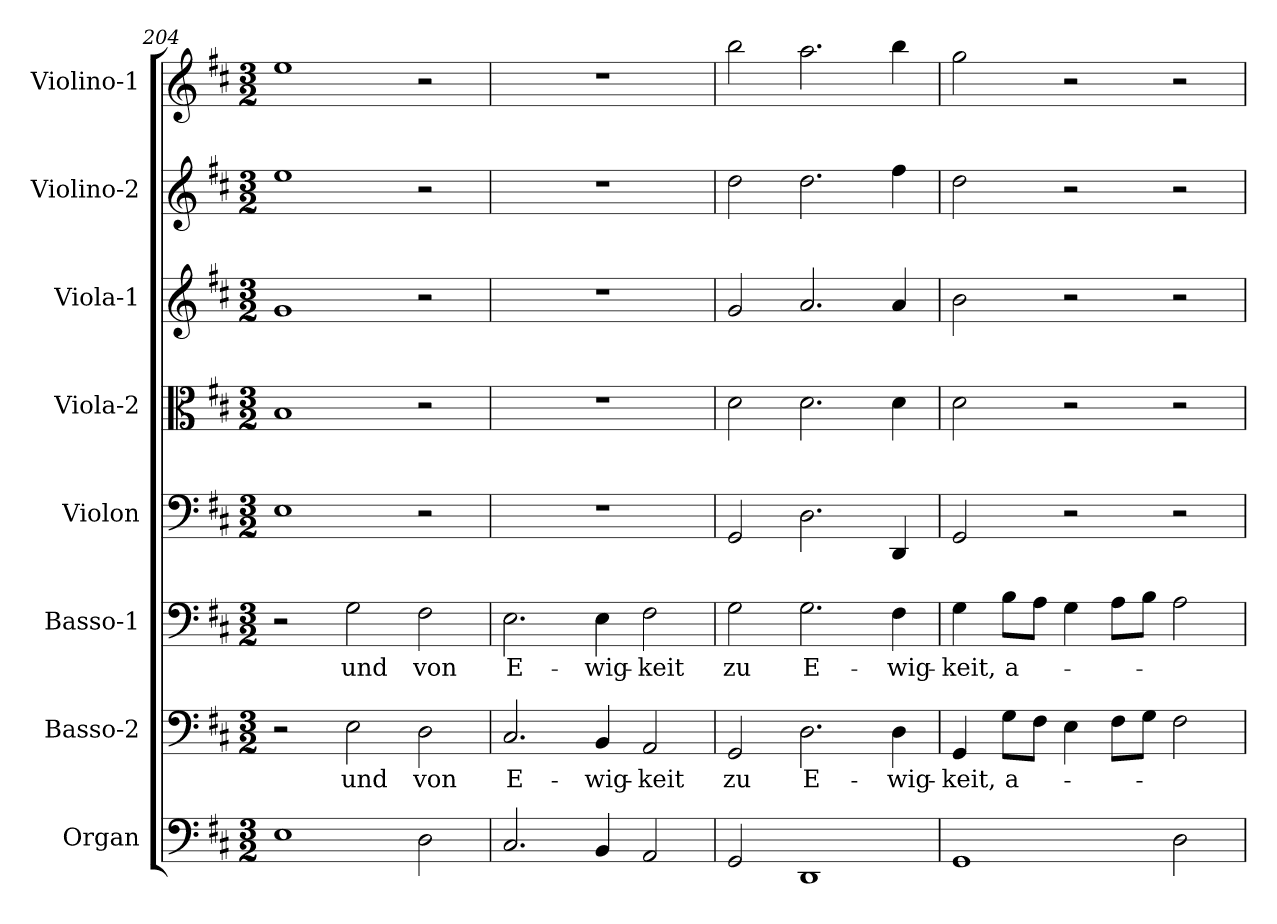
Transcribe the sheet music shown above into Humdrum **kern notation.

**kern	**kern	**text	**kern	**text	**kern	**kern	**kern	**kern	**kern
*part8	*part7	*part7	*part6	*part6	*part5	*part4	*part3	*part2	*part1
*staff8	*staff7	*staff7	*staff6	*staff6	*staff5	*staff4	*staff3	*staff2	*staff1
*I"Organ	*I"Basso-2	*	*I"Basso-1	*	*I"Violon	*I"Viola-2	*I"Viola-1	*I"Violino-2	*I"Violino-1
*I'Org	*I'B2	*	*I'B1	*	*I'Vn	*I'Va-2	*I'Va-1	*I'Vi-2	*I'Vi-1
*clefF4	*clefF4	*	*clefF4	*	*clefF4	*clefC3	*clefG2	*clefG2	*clefG2
*k[f#c#]	*k[f#c#]	*	*k[f#c#]	*	*k[f#c#]	*k[f#c#]	*k[f#c#]	*k[f#c#]	*k[f#c#]
*D:	*D:	*	*D:	*	*D:	*D:	*D:	*D:	*D:
*M3/2	*M3/2	*	*M3/2	*	*M3/2	*M3/2	*M3/2	*M3/2	*M3/2
=204	=204	=204	=204	=204	=204	=204	=204	=204	=204
1E	2r	.	2r	.	1E	1B	1g	1ee	1ee
!	!	!LO:LY:b	!	!LO:LY:b	!	!	!	!	!
.	2E\	und	2G\	und	.	.	.	.	.
!	!	!LO:LY:b	!	!LO:LY:b	!	!	!	!	!
2D\	2D\	von	2F#\	von	2r	2r	2r	2r	2r
=205	=205	=205	=205	=205	=205	=205	=205	=205	=205
!	!	!LO:LY:b	!	!LO:LY:b	!	!	!	!	!
2.C#/	2.C#/	E-	2.E\	E-	1.r	1.r	1.r	1.r	1.r
!	!	!LO:LY:b	!	!LO:LY:b	!	!	!	!	!
4BB/	4BB/	-wig-	4E\	-wig-	.	.	.	.	.
!	!	!LO:LY:b	!	!LO:LY:b	!	!	!	!	!
2AA/	2AA/	-keit	2F#\	-keit	.	.	.	.	.
=206	=206	=206	=206	=206	=206	=206	=206	=206	=206
!	!	!LO:LY:b	!	!LO:LY:b	!	!	!	!	!
2GG/	2GG/	zu	2G\	zu	2GG/	2d\	2g/	2dd\	2bb\
!	!	!LO:LY:b	!	!LO:LY:b	!	!	!	!	!
1DD	2.D\	E-	2.G\	E-	2.D\	2.d\	2.a/	2.dd\	2.aa\
!	!	!LO:LY:b	!	!LO:LY:b	!	!	!	!	!
.	4D\	-wig-	4F#\	-wig-	4DD/	4d\	4a/	4ff#\	4bb\
=207	=207	=207	=207	=207	=207	=207	=207	=207	=207
!	!	!LO:LY:b	!	!LO:LY:b	!	!	!	!	!
1GG	4GG/	-keit,	4G\	-keit,	2GG/	2d\	2b\	2dd\	2gg\
!	!	!LO:LY:b	!	!LO:LY:b	!	!	!	!	!
.	8G\L	a-	8B\L	a-	.	.	.	.	.
.	8F#\J	.	8A\J	.	.	.	.	.	.
.	4E\	.	4G\	.	2r	2r	2r	2r	2r
.	8F#\L	.	8A\L	.	.	.	.	.	.
.	8G\J	.	8B\J	.	.	.	.	.	.
2D\	2F#\	.	2A\	.	2r	2r	2r	2r	2r
=	=	=	=	=	=	=	=	=	=
*-	*-	*-	*-	*-	*-	*-	*-	*-	*-
